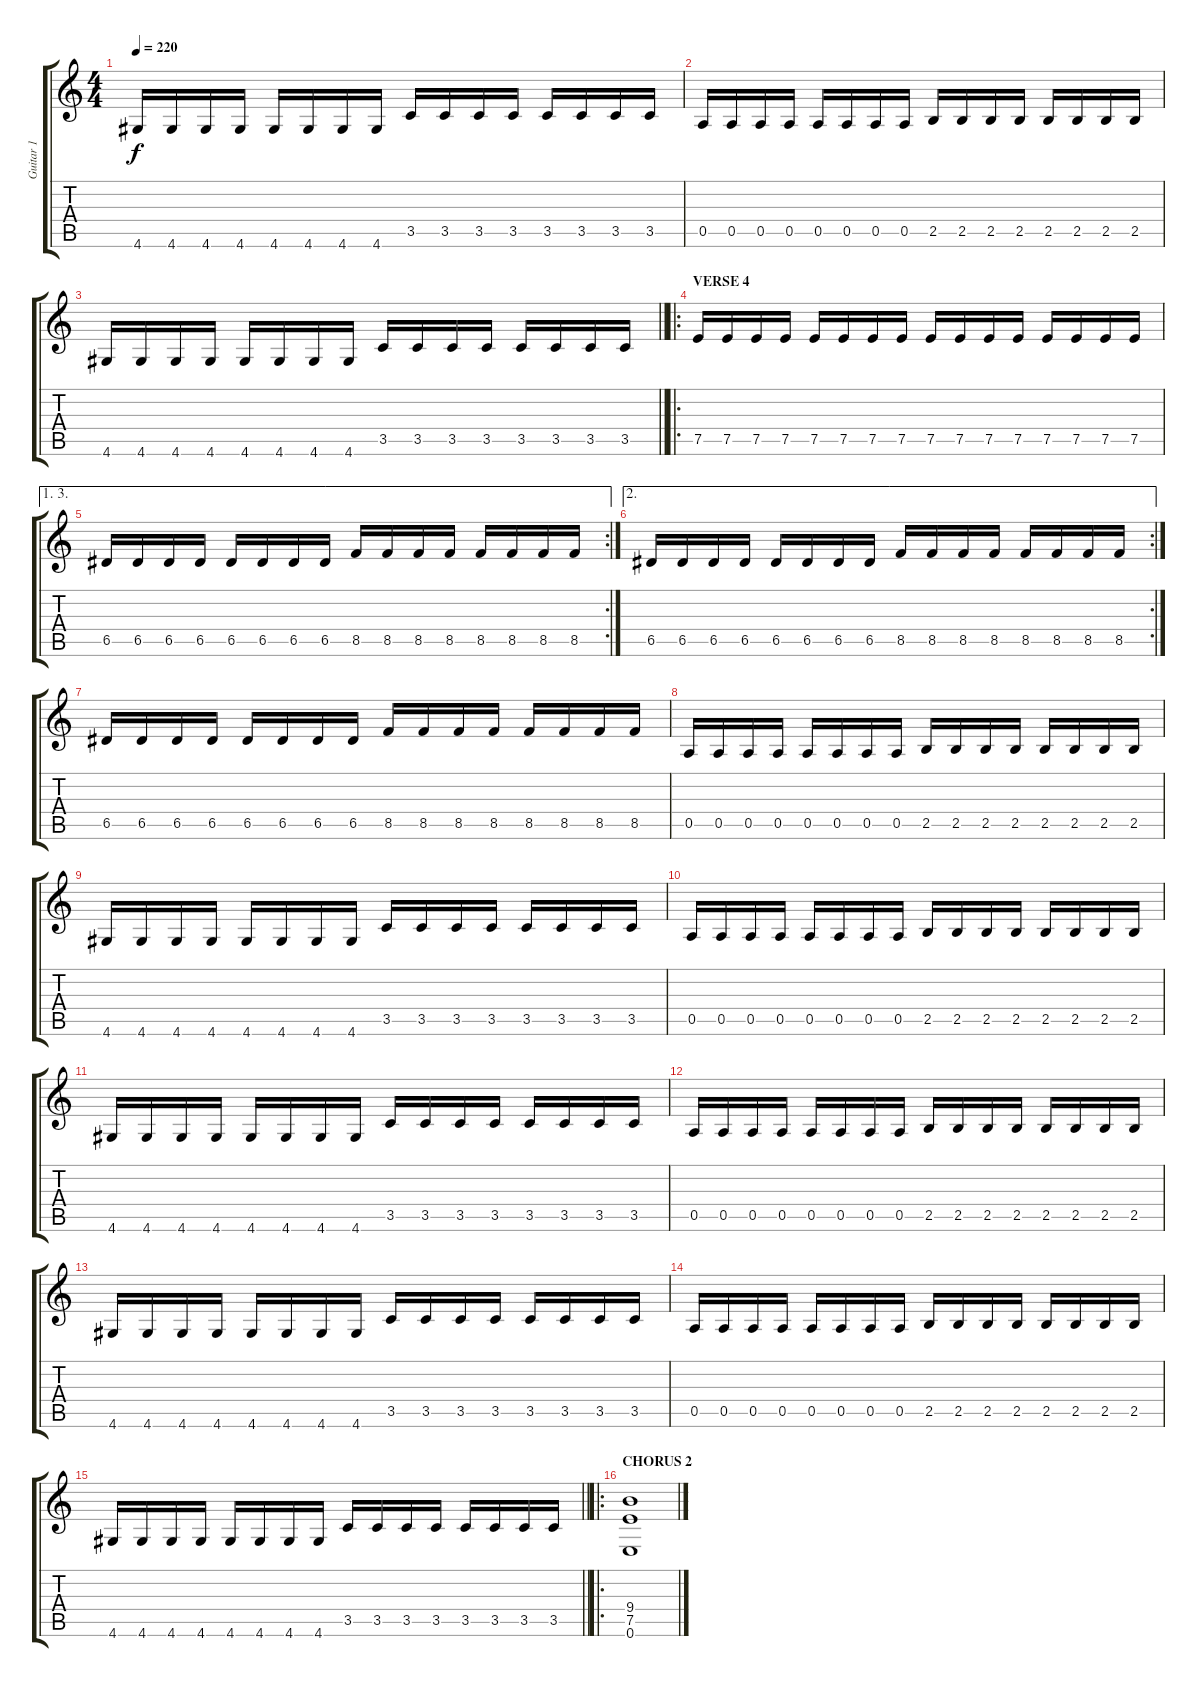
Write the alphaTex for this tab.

\track ("Guitar 1" "Guitar 1") {instrument distortionguitar}
\staff {score tabs}
\tuning (E4 B3 G3 D3 A2 E2) {hide}
\ts (4 4)
\tempo 220
\clef g2
\ks c
4.6.16{dy f} 4.6.16 4.6.16 4.6.16 4.6.16 4.6.16 4.6.16 4.6.16 3.5.16 3.5.16 3.5.16 3.5.16 3.5.16 3.5.16 3.5.16 3.5.16 |
0.5.16 0.5.16 0.5.16 0.5.16 0.5.16 0.5.16 0.5.16 0.5.16 2.5.16 2.5.16 2.5.16 2.5.16 2.5.16 2.5.16 2.5.16 2.5.16 |
\barLineRight lightlight
4.6.16 4.6.16 4.6.16 4.6.16 4.6.16 4.6.16 4.6.16 4.6.16 3.5.16 3.5.16 3.5.16 3.5.16 3.5.16 3.5.16 3.5.16 3.5.16 |
\ro
\section ("" "VERSE 4")
7.5.16 7.5.16 7.5.16 7.5.16 7.5.16 7.5.16 7.5.16 7.5.16 7.5.16 7.5.16 7.5.16 7.5.16 7.5.16 7.5.16 7.5.16 7.5.16 |
\ae (1 3)
\rc 2
6.5.16 6.5.16 6.5.16 6.5.16 6.5.16 6.5.16 6.5.16 6.5.16 8.5.16 8.5.16 8.5.16 8.5.16 8.5.16 8.5.16 8.5.16 8.5.16 |
\ae 2
\rc 2
6.5.16 6.5.16 6.5.16 6.5.16 6.5.16 6.5.16 6.5.16 6.5.16 8.5.16 8.5.16 8.5.16 8.5.16 8.5.16 8.5.16 8.5.16 8.5.16 |
6.5.16 6.5.16 6.5.16 6.5.16 6.5.16 6.5.16 6.5.16 6.5.16 8.5.16 8.5.16 8.5.16 8.5.16 8.5.16 8.5.16 8.5.16 8.5.16 |
0.5.16 0.5.16 0.5.16 0.5.16 0.5.16 0.5.16 0.5.16 0.5.16 2.5.16 2.5.16 2.5.16 2.5.16 2.5.16 2.5.16 2.5.16 2.5.16 |
4.6.16 4.6.16 4.6.16 4.6.16 4.6.16 4.6.16 4.6.16 4.6.16 3.5.16 3.5.16 3.5.16 3.5.16 3.5.16 3.5.16 3.5.16 3.5.16 |
0.5.16 0.5.16 0.5.16 0.5.16 0.5.16 0.5.16 0.5.16 0.5.16 2.5.16 2.5.16 2.5.16 2.5.16 2.5.16 2.5.16 2.5.16 2.5.16 |
4.6.16 4.6.16 4.6.16 4.6.16 4.6.16 4.6.16 4.6.16 4.6.16 3.5.16 3.5.16 3.5.16 3.5.16 3.5.16 3.5.16 3.5.16 3.5.16 |
0.5.16 0.5.16 0.5.16 0.5.16 0.5.16 0.5.16 0.5.16 0.5.16 2.5.16 2.5.16 2.5.16 2.5.16 2.5.16 2.5.16 2.5.16 2.5.16 |
4.6.16 4.6.16 4.6.16 4.6.16 4.6.16 4.6.16 4.6.16 4.6.16 3.5.16 3.5.16 3.5.16 3.5.16 3.5.16 3.5.16 3.5.16 3.5.16 |
0.5.16 0.5.16 0.5.16 0.5.16 0.5.16 0.5.16 0.5.16 0.5.16 2.5.16 2.5.16 2.5.16 2.5.16 2.5.16 2.5.16 2.5.16 2.5.16 |
\barLineRight lightlight
4.6.16 4.6.16 4.6.16 4.6.16 4.6.16 4.6.16 4.6.16 4.6.16 3.5.16 3.5.16 3.5.16 3.5.16 3.5.16 3.5.16 3.5.16 3.5.16 |
\ro
\section ("" "CHORUS 2")
(9.4 7.5 0.6).1
